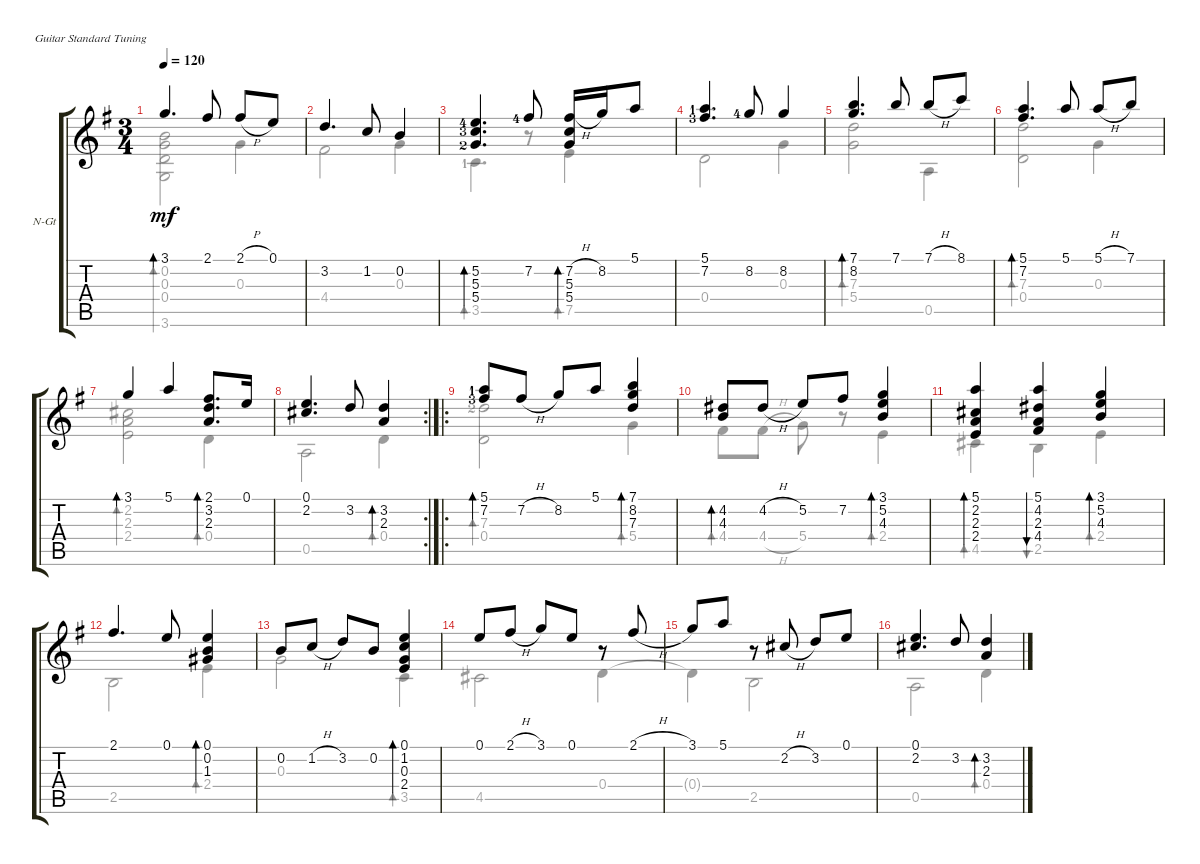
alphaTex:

\defaultSystemsLayout 4
\bracketExtendMode groupsimilarinstruments
\firstSystemTrackNameOrientation horizontal
\otherSystemsTrackNameOrientation horizontal
\track ("Nylon Guitar" "N-Gt") {instrument acousticguitarnylon}
\staff {score tabs}
\tuning (E4 B3 G3 D3 A2 E2)
\voice
\ts (3 4)
\tempo 120
\clef g2
\ks g
3.1.4{d bd 30 dy mf instrument acousticguitarnylon} 2.1.8 2.1{h}.8 0.1.8 |
3.2.4{d} 1.2.8 0.2.4 |
(5.2{lf 5} 5.3{lf 4} 5.4{lf 3}).4{d bd 30} 7.2{lf 5}.8 (7.2{h} 5.3 5.4).16{bd 30} 8.2.16 5.1.8 |
(5.1{lf 2} 7.2{lf 4}).4{d} 8.2{lf 5}.8 8.2.4 |
(7.1 8.2).4{d bd 30} 7.1.8 7.1{h}.8 8.1.8 |
(5.1 7.2).4{d bd 30} 5.1.8 5.1{h}.8 7.1.8 |
3.1.4{bd 30} 5.1.4 (2.1 3.2 2.3).8{d bd 30} 0.1.16 |
\rc 2
(0.1 2.2).4{d} 3.2.8 (3.2 2.3).4{bd 30} |
\ro
(5.1{lf 2} 7.2{lf 4}).8{bd 30} 7.2{h}.8 8.2.8 5.1.8 (7.1 8.2 7.3).4{bd 30} |
(4.2 4.3).8{bd 30} 4.2{h}.8 5.2.8 7.2.8 (3.1 5.2 4.3).4{bd 30} |
(5.1 2.2 2.3 2.4).4{bd 30} (5.1 4.2 2.3 4.4).4{bu 30} (3.1 5.2 4.3).4{bd 30} |
2.1.4{d} 0.1.8 (0.1 0.2 1.3).4{bd 30} |
0.2.8 1.2{h}.8 3.2.8 0.2.8 (0.1 1.2 0.3 2.4).4{bd 30} |
0.1.8 2.1{h}.8 3.1.8 0.1.8 r.8 2.1{h}.8 |
3.1.8 5.1.8 r.8 2.2{h}.8 3.2.8 0.1.8 |
(0.1 2.2).4{d} 3.2.8 (3.2 2.3).4{bd 30}
\voice
\clef g2
\ottava regular
\simile none
\ks g
(0.2 0.3 0.4 3.6).2{bd 30 dy mf} 0.3.4 |
4.4.2 0.3.4 |
3.5{lf 2}.4{d bd 30} r.8 7.5.4{bd 30} |
0.4.2 0.3.4 |
(7.3 5.4).2{bd 30} 0.5.4 |
(0.4 7.3).2{bd 30} 0.3.4 |
(2.2 2.3 2.4).2{bd 30} 0.4.4{bd 30} |
0.5.2 0.4.4{bd 30} |
(0.4 7.3{lf 3}).2{bd 30} 5.4.4{bd 30} |
4.4.8{bd 30} 4.4{h}.8 5.4.8 r.8 2.4.4{bd 30} |
4.5.4{bd 30} 2.5.4{bu 30} 2.4.4{bd 30} |
2.5.2 2.4.4{bd 30} |
0.3.2 3.5.4{bd 30} |
4.5.2 0.4.4 |
0.4{t}.4 2.5.2 |
0.5.2 0.4.4{bd 30}
